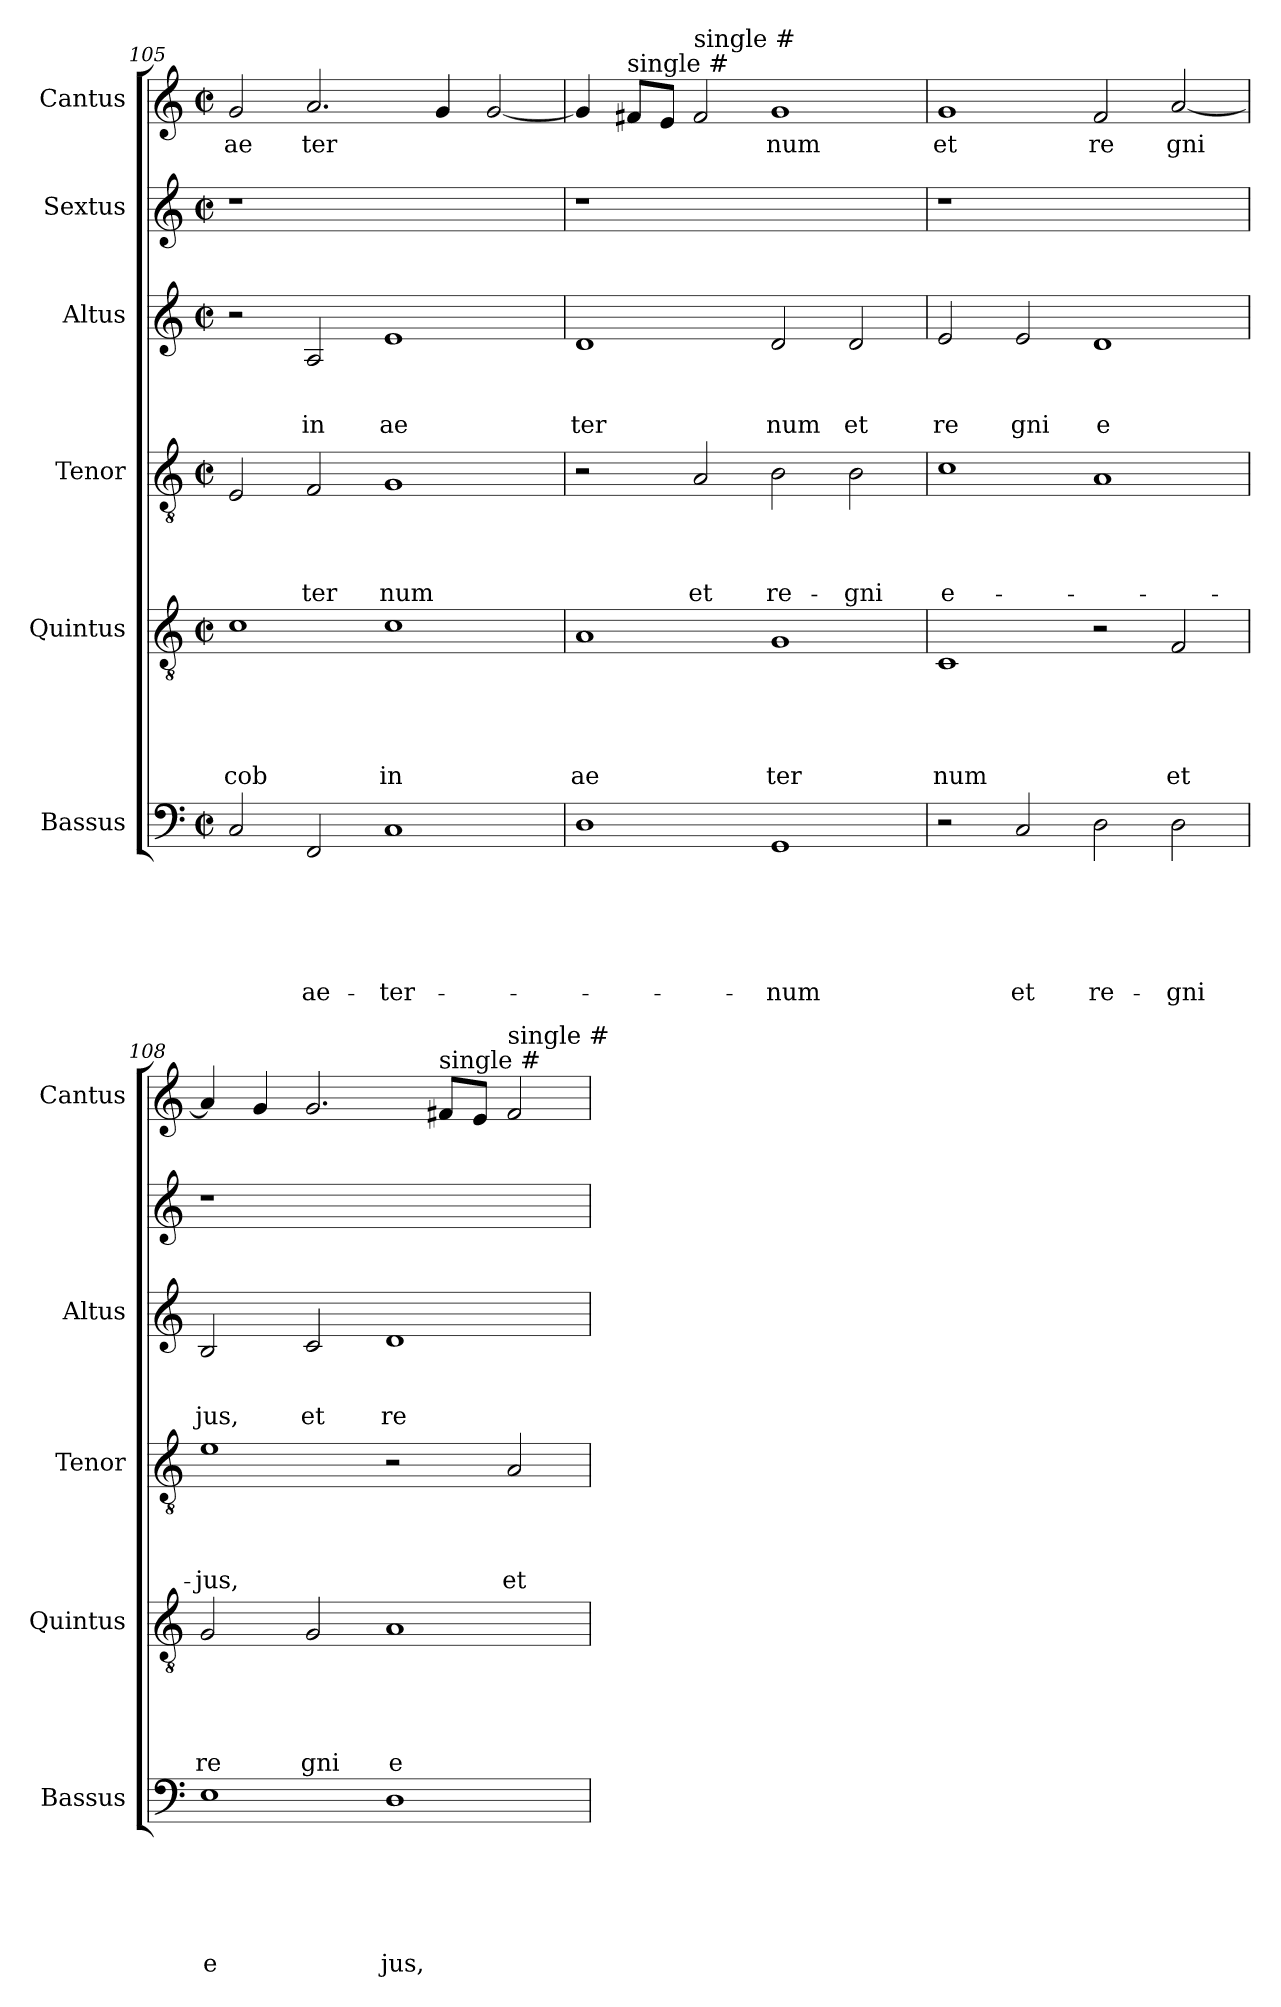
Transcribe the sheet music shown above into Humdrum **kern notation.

**kern	**text	**text	**text	**text	**text	**text	**kern	**text	**text	**text	**text	**text	**kern	**text	**text	**text	**text	**kern	**text	**text	**text	**kern	**kern	**text
*part6	*part6	*part6	*part6	*part6	*part6	*part6	*part5	*part5	*part5	*part5	*part5	*part5	*part4	*part4	*part4	*part4	*part4	*part3	*part3	*part3	*part3	*part2	*part1	*part1
*staff6	*staff6	*staff6	*staff6	*staff6	*staff6	*staff6	*staff5	*staff5	*staff5	*staff5	*staff5	*staff5	*staff4	*staff4	*staff4	*staff4	*staff4	*staff3	*staff3	*staff3	*staff3	*staff2	*staff1	*staff1
*I"Bassus	*	*	*	*	*	*	*I"Quintus	*	*	*	*	*	*I"Tenor	*	*	*	*	*I"Altus	*	*	*	*I"Sextus	*I"Cantus	*
*I'Bassus	*	*	*	*	*	*	*I'Quintus	*	*	*	*	*	*I'Tenor	*	*	*	*	*I'Altus	*	*	*	*	*I'Cantus	*
*clefF4	*	*	*	*	*	*	*clefGv2	*	*	*	*	*	*clefGv2	*	*	*	*	*clefG2	*	*	*	*clefG2	*clefG2	*
*k[]	*	*	*	*	*	*	*k[]	*	*	*	*	*	*k[]	*	*	*	*	*k[]	*	*	*	*k[]	*k[]	*
*C:	*	*	*	*	*	*	*C:	*	*	*	*	*	*C:	*	*	*	*	*C:	*	*	*	*C:	*C:	*
*M2/2	*	*	*	*	*	*	*M2/2	*	*	*	*	*	*M2/2	*	*	*	*	*M2/2	*	*	*	*M2/2	*M2/2	*
*met(c|)	*	*	*	*	*	*	*met(c|)	*	*	*	*	*	*met(c|)	*	*	*	*	*met(c|)	*	*	*	*met(c|)	*met(c|)	*
=105	=105	=105	=105	=105	=105	=105	=105	=105	=105	=105	=105	=105	=105	=105	=105	=105	=105	=105	=105	=105	=105	=105	=105	=105
!	!	!	!	!	!	!	!	!	!	!	!	!LO:LY:b	!	!	!	!	!	!	!	!	!	!	!	!LO:LY:b
2C/	.	.	.	.	.	.	1c	.	.	.	.	cob	2E/	.	.	.	.	2r	.	.	.	1r	2g/	ae
!	!	!	!	!	!	!LO:LY:b	!	!	!	!	!	!	!	!	!	!	!LO:LY:b	!	!	!	!LO:LY:b	!	!	!LO:LY:b
2FF/	.	.	.	.	.	ae-	.	.	.	.	.	.	2F/	.	.	.	-ter	2A/	.	.	in	.	2.a/	ter
!	!	!	!	!	!	!LO:LY:b	!	!	!	!	!	!LO:LY:b	!	!	!	!	!LO:LY:b	!	!	!	!LO:LY:b	!	!	!
1C	.	.	.	.	.	-ter-	1c	.	.	.	.	in	1G	.	.	.	num	1e	.	.	ae	1ryy	.	.
.	.	.	.	.	.	.	.	.	.	.	.	.	.	.	.	.	.	.	.	.	.	.	4g/	.
.	.	.	.	.	.	.	.	.	.	.	.	.	.	.	.	.	.	.	.	.	.	.	[<2g/	.
=106	=106	=106	=106	=106	=106	=106	=106	=106	=106	=106	=106	=106	=106	=106	=106	=106	=106	=106	=106	=106	=106	=106	=106	=106
!	!	!	!	!	!	!	!	!	!	!	!	!LO:LY:b	!	!	!	!	!	!	!	!	!LO:LY:b	!	!	!
1D	.	.	.	.	.	.	1A	.	.	.	.	ae	2r	.	.	.	.	1d	.	.	ter	1r	4g/]	.
!	!	!	!	!	!	!	!	!	!	!	!	!	!	!	!	!	!	!	!	!	!	!	!LO:TX:a:t=single #	!
.	.	.	.	.	.	.	.	.	.	.	.	.	.	.	.	.	.	.	.	.	.	.	8f#/L	.
.	.	.	.	.	.	.	.	.	.	.	.	.	.	.	.	.	.	.	.	.	.	.	8e/J	.
!	!	!	!	!	!	!	!	!	!	!	!	!	!	!	!	!	!	!	!	!	!	!	!LO:TX:a:t=single #	!
!	!	!	!	!	!	!	!	!	!	!	!	!	!	!	!	!	!LO:LY:b	!	!	!	!	!	!	!
.	.	.	.	.	.	.	.	.	.	.	.	.	2A/	.	.	.	et	.	.	.	.	.	2f#/	.
!	!	!	!	!	!	!LO:LY:b	!	!	!	!	!	!LO:LY:b	!	!	!	!	!LO:LY:b	!	!	!	!LO:LY:b	!	!	!LO:LY:b
1GG	.	.	.	.	.	-num	1G	.	.	.	.	ter	2B\	.	.	.	re-	2d/	.	.	num	1ryy	1g	num
!	!	!	!	!	!	!	!	!	!	!	!	!	!	!	!	!	!LO:LY:b	!	!	!	!LO:LY:b	!	!	!
.	.	.	.	.	.	.	.	.	.	.	.	.	2B\	.	.	.	-gni	2d/	.	.	et	.	.	.
=107	=107	=107	=107	=107	=107	=107	=107	=107	=107	=107	=107	=107	=107	=107	=107	=107	=107	=107	=107	=107	=107	=107	=107	=107
!	!	!	!	!	!	!	!	!	!	!	!	!LO:LY:b	!	!	!	!	!LO:LY:b	!	!	!	!LO:LY:b	!	!	!LO:LY:b
2r	.	.	.	.	.	.	1C	.	.	.	.	num	1c	.	.	.	e-	2e/	.	.	re	1r	1g	et
!	!	!	!	!	!	!LO:LY:b	!	!	!	!	!	!	!	!	!	!	!	!	!	!	!LO:LY:b	!	!	!
2C/	.	.	.	.	.	et	.	.	.	.	.	.	.	.	.	.	.	2e/	.	.	gni	.	.	.
!	!	!	!	!	!	!LO:LY:b	!	!	!	!	!	!	!	!	!	!	!	!	!	!	!LO:LY:b	!	!	!LO:LY:b
2D\	.	.	.	.	.	re-	2r	.	.	.	.	.	1A	.	.	.	.	1d	.	.	e	1ryy	2f/	re
!	!	!	!	!	!	!LO:LY:b	!	!	!	!	!	!LO:LY:b	!	!	!	!	!	!	!	!	!	!	!	!LO:LY:b
2D\	.	.	.	.	.	-gni	2F/	.	.	.	.	et	.	.	.	.	.	.	.	.	.	.	[<2a/	gni
!!LO:PB:g=z
=108	=108	=108	=108	=108	=108	=108	=108	=108	=108	=108	=108	=108	=108	=108	=108	=108	=108	=108	=108	=108	=108	=108	=108	=108
!	!	!	!	!	!	!LO:LY:b	!	!	!	!	!	!LO:LY:b	!	!	!	!	!LO:LY:b	!	!	!	!LO:LY:b	!	!	!
1E	.	.	.	.	.	e	2G/	.	.	.	.	re	1e	.	.	.	-jus,	2B/	.	.	jus,	1r	4a/]	.
.	.	.	.	.	.	.	.	.	.	.	.	.	.	.	.	.	.	.	.	.	.	.	4g/	.
!	!	!	!	!	!	!	!	!	!	!	!	!LO:LY:b	!	!	!	!	!	!	!	!	!LO:LY:b	!	!	!
.	.	.	.	.	.	.	2G/	.	.	.	.	gni	.	.	.	.	.	2c/	.	.	et	.	2.g/	.
!	!	!	!	!	!	!LO:LY:b	!	!	!	!	!	!LO:LY:b	!	!	!	!	!	!	!	!	!LO:LY:b	!	!	!
1D	.	.	.	.	.	jus,	1A	.	.	.	.	e	2r	.	.	.	.	1d	.	.	re	1ryy	.	.
!	!	!	!	!	!	!	!	!	!	!	!	!	!	!	!	!	!	!	!	!	!	!	!LO:TX:a:t=single #	!
.	.	.	.	.	.	.	.	.	.	.	.	.	.	.	.	.	.	.	.	.	.	.	8f#/L	.
.	.	.	.	.	.	.	.	.	.	.	.	.	.	.	.	.	.	.	.	.	.	.	8e/J	.
!	!	!	!	!	!	!	!	!	!	!	!	!	!	!	!	!	!	!	!	!	!	!	!LO:TX:a:t=single #	!
!	!	!	!	!	!	!	!	!	!	!	!	!	!	!	!	!	!LO:LY:b	!	!	!	!	!	!	!
.	.	.	.	.	.	.	.	.	.	.	.	.	2A/	.	.	.	et	.	.	.	.	.	2f#/	.
=	=	=	=	=	=	=	=	=	=	=	=	=	=	=	=	=	=	=	=	=	=	=	=	=
*-	*-	*-	*-	*-	*-	*-	*-	*-	*-	*-	*-	*-	*-	*-	*-	*-	*-	*-	*-	*-	*-	*-	*-	*-
